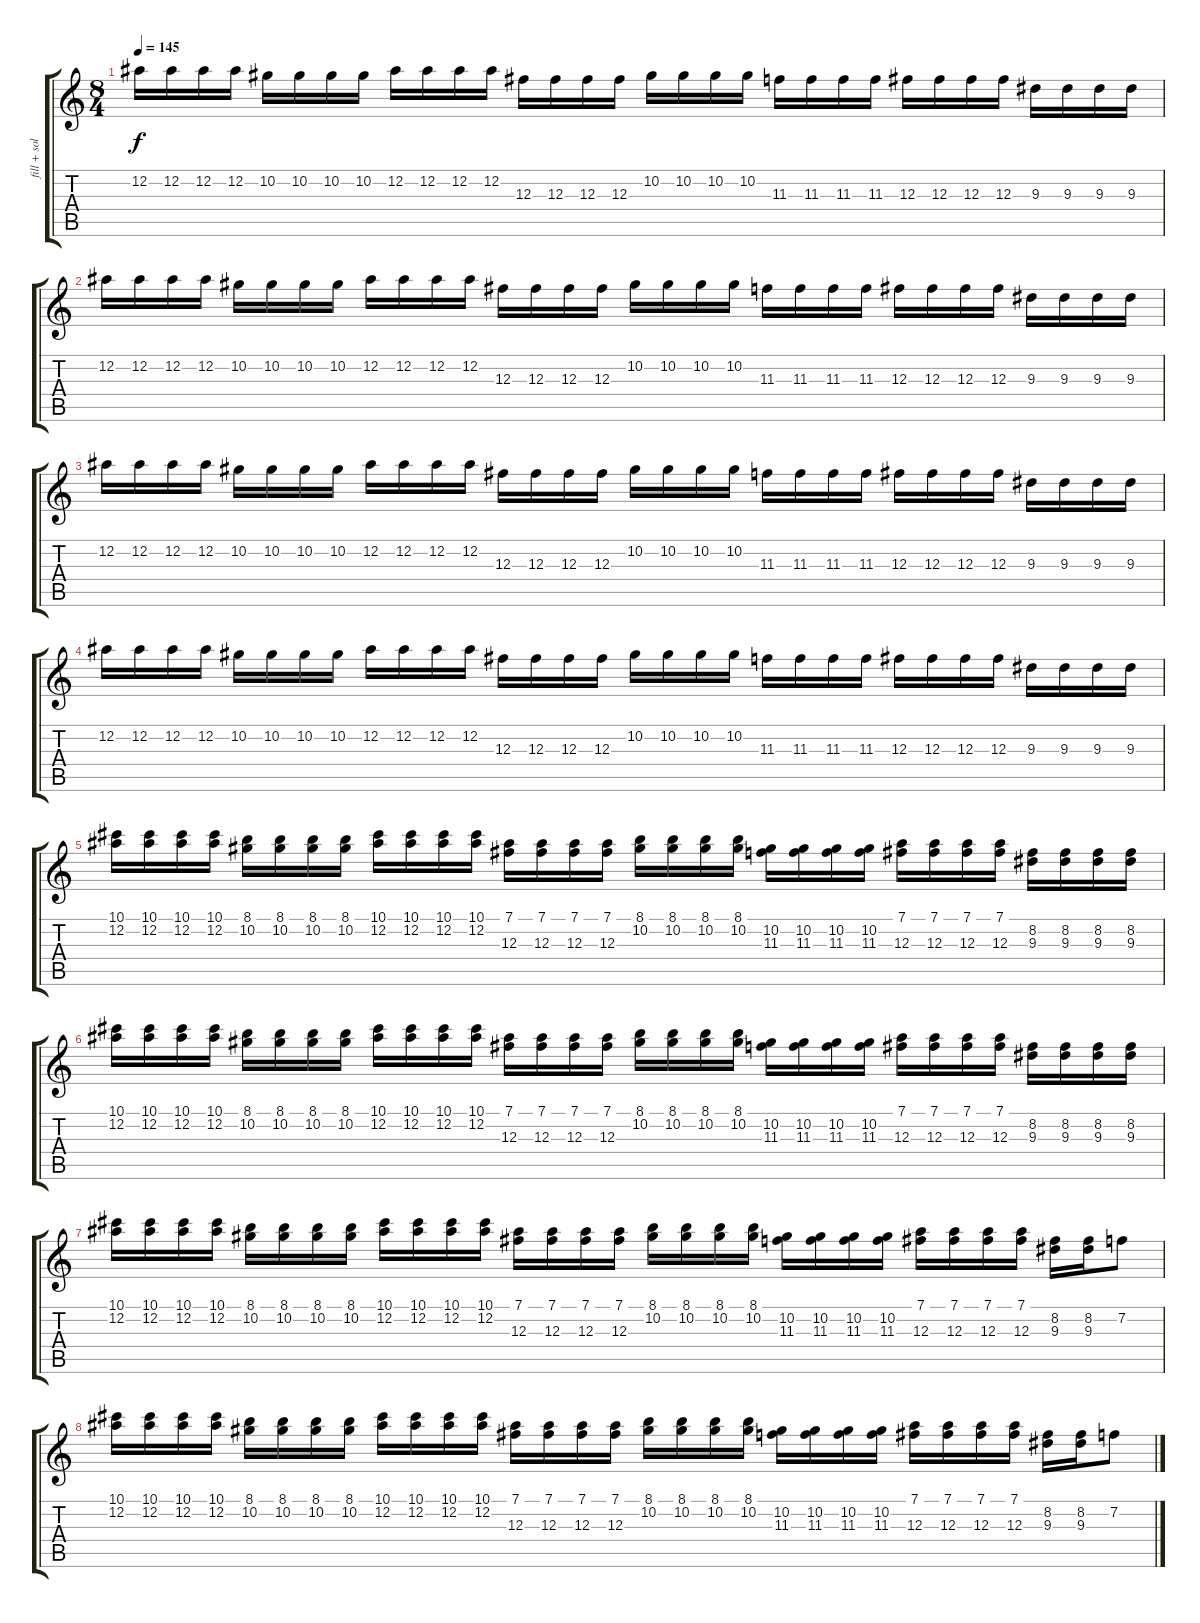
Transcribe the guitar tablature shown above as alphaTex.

\track ("fill + solo" "fill + sol") {instrument distortionguitar}
\staff {score tabs}
\tuning (Eb4 Bb3 Gb3 Db3 Ab2 Eb2) {hide}
\ts (8 4)
\tempo 145
\clef g2
\ks c
12.2.16{dy f volume 10} 12.2.16 12.2.16 12.2.16 10.2.16 10.2.16 10.2.16 10.2.16 12.2.16 12.2.16 12.2.16 12.2.16 12.3.16 12.3.16 12.3.16 12.3.16 10.2.16 10.2.16 10.2.16 10.2.16 11.3.16 11.3.16 11.3.16 11.3.16 12.3.16 12.3.16 12.3.16 12.3.16 9.3.16 9.3.16 9.3.16 9.3.16 |
12.2.16 12.2.16 12.2.16 12.2.16 10.2.16 10.2.16 10.2.16 10.2.16 12.2.16 12.2.16 12.2.16 12.2.16 12.3.16 12.3.16 12.3.16 12.3.16 10.2.16 10.2.16 10.2.16 10.2.16 11.3.16 11.3.16 11.3.16 11.3.16 12.3.16 12.3.16 12.3.16 12.3.16 9.3.16 9.3.16 9.3.16 9.3.16 |
12.2.16 12.2.16 12.2.16 12.2.16 10.2.16 10.2.16 10.2.16 10.2.16 12.2.16 12.2.16 12.2.16 12.2.16 12.3.16 12.3.16 12.3.16 12.3.16 10.2.16 10.2.16 10.2.16 10.2.16 11.3.16 11.3.16 11.3.16 11.3.16 12.3.16 12.3.16 12.3.16 12.3.16 9.3.16 9.3.16 9.3.16 9.3.16 |
12.2.16 12.2.16 12.2.16 12.2.16 10.2.16 10.2.16 10.2.16 10.2.16 12.2.16 12.2.16 12.2.16 12.2.16 12.3.16 12.3.16 12.3.16 12.3.16 10.2.16 10.2.16 10.2.16 10.2.16 11.3.16 11.3.16 11.3.16 11.3.16 12.3.16 12.3.16 12.3.16 12.3.16 9.3.16 9.3.16 9.3.16 9.3.16 |
(10.1 12.2).16 (10.1 12.2).16 (10.1 12.2).16 (10.1 12.2).16 (8.1 10.2).16 (8.1 10.2).16 (8.1 10.2).16 (8.1 10.2).16 (10.1 12.2).16 (10.1 12.2).16 (10.1 12.2).16 (10.1 12.2).16 (7.1 12.3).16 (7.1 12.3).16 (7.1 12.3).16 (7.1 12.3).16 (8.1 10.2).16 (8.1 10.2).16 (8.1 10.2).16 (8.1 10.2).16 (10.2 11.3).16 (10.2 11.3).16 (10.2 11.3).16 (10.2 11.3).16 (7.1 12.3).16 (7.1 12.3).16 (7.1 12.3).16 (7.1 12.3).16 (8.2 9.3).16 (8.2 9.3).16 (8.2 9.3).16 (8.2 9.3).16 |
(10.1 12.2).16 (10.1 12.2).16 (10.1 12.2).16 (10.1 12.2).16 (8.1 10.2).16 (8.1 10.2).16 (8.1 10.2).16 (8.1 10.2).16 (10.1 12.2).16 (10.1 12.2).16 (10.1 12.2).16 (10.1 12.2).16 (7.1 12.3).16 (7.1 12.3).16 (7.1 12.3).16 (7.1 12.3).16 (8.1 10.2).16 (8.1 10.2).16 (8.1 10.2).16 (8.1 10.2).16 (10.2 11.3).16 (10.2 11.3).16 (10.2 11.3).16 (10.2 11.3).16 (7.1 12.3).16 (7.1 12.3).16 (7.1 12.3).16 (7.1 12.3).16 (8.2 9.3).16 (8.2 9.3).16 (8.2 9.3).16 (8.2 9.3).16 |
(10.1 12.2).16 (10.1 12.2).16 (10.1 12.2).16 (10.1 12.2).16 (8.1 10.2).16 (8.1 10.2).16 (8.1 10.2).16 (8.1 10.2).16 (10.1 12.2).16 (10.1 12.2).16 (10.1 12.2).16 (10.1 12.2).16 (7.1 12.3).16 (7.1 12.3).16 (7.1 12.3).16 (7.1 12.3).16 (8.1 10.2).16 (8.1 10.2).16 (8.1 10.2).16 (8.1 10.2).16 (10.2 11.3).16 (10.2 11.3).16 (10.2 11.3).16 (10.2 11.3).16 (7.1 12.3).16 (7.1 12.3).16 (7.1 12.3).16 (7.1 12.3).16 (8.2 9.3).16 (8.2 9.3).16 7.2.8 |
(10.1 12.2).16 (10.1 12.2).16 (10.1 12.2).16 (10.1 12.2).16 (8.1 10.2).16 (8.1 10.2).16 (8.1 10.2).16 (8.1 10.2).16 (10.1 12.2).16 (10.1 12.2).16 (10.1 12.2).16 (10.1 12.2).16 (7.1 12.3).16 (7.1 12.3).16 (7.1 12.3).16 (7.1 12.3).16 (8.1 10.2).16 (8.1 10.2).16 (8.1 10.2).16 (8.1 10.2).16 (10.2 11.3).16 (10.2 11.3).16 (10.2 11.3).16 (10.2 11.3).16 (7.1 12.3).16 (7.1 12.3).16 (7.1 12.3).16 (7.1 12.3).16 (8.2 9.3).16 (8.2 9.3).16 7.2.8
